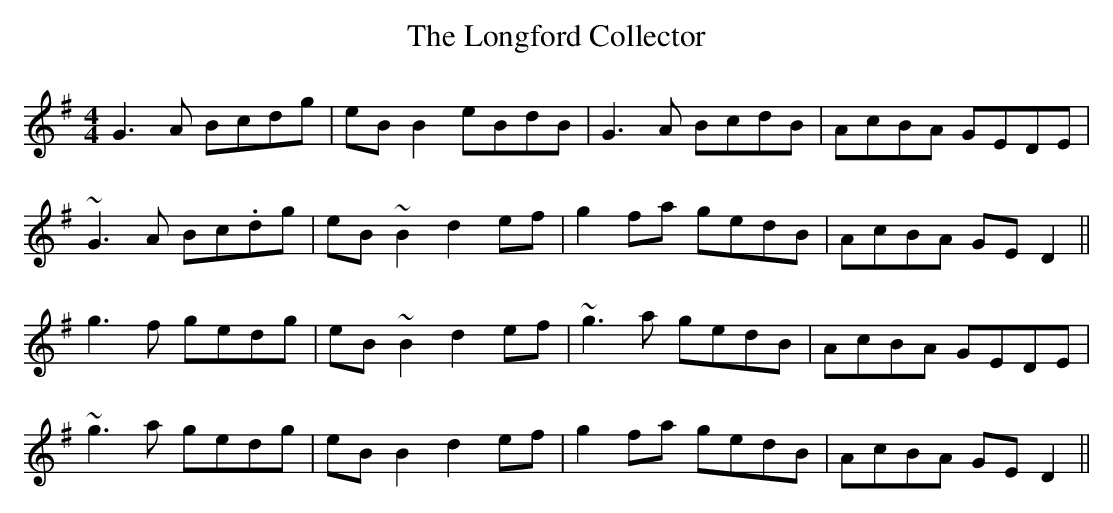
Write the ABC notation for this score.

X:1
T: The Longford Collector
M: 4/4
L: 1/8
K: Gmaj
G3A Bcdg |eB B2 eBdB|G3A BcdB|AcBA GEDE|
~G3A Bc.dg|eB ~B2 d2ef|g2fa gedB|AcBA GED2||
g3f gedg |eB ~B2 d2ef|~g3a gedB|AcBA GEDE|
~g3a gedg |eB B2 d2ef|g2fa gedB|AcBA GE D2||
